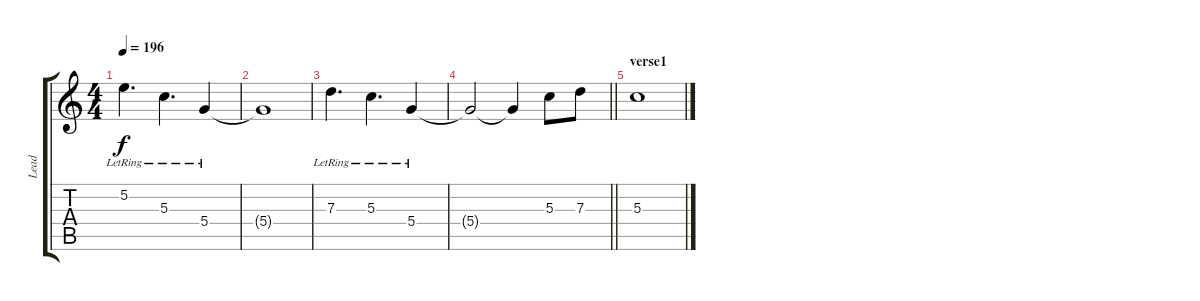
\track ("Lead" "Lead") {instrument overdrivenguitar}
\staff {score tabs}
\tuning (E4 B3 G3 D3 A2 E2) {hide}
\ts (4 4)
\tempo 196
\clef g2
\ks c
5.2{lr}.4{d dy f} 5.3{lr}.4{d} 5.4{lr}.4 |
5.4{t}.1 |
7.3{lr}.4{d} 5.3{lr}.4{d} 5.4{lr}.4 |
\barLineRight lightlight
5.4{t}.2 5.4{t}.4 5.3.8 7.3.8 |
\section ("" "verse1")
5.3.1
